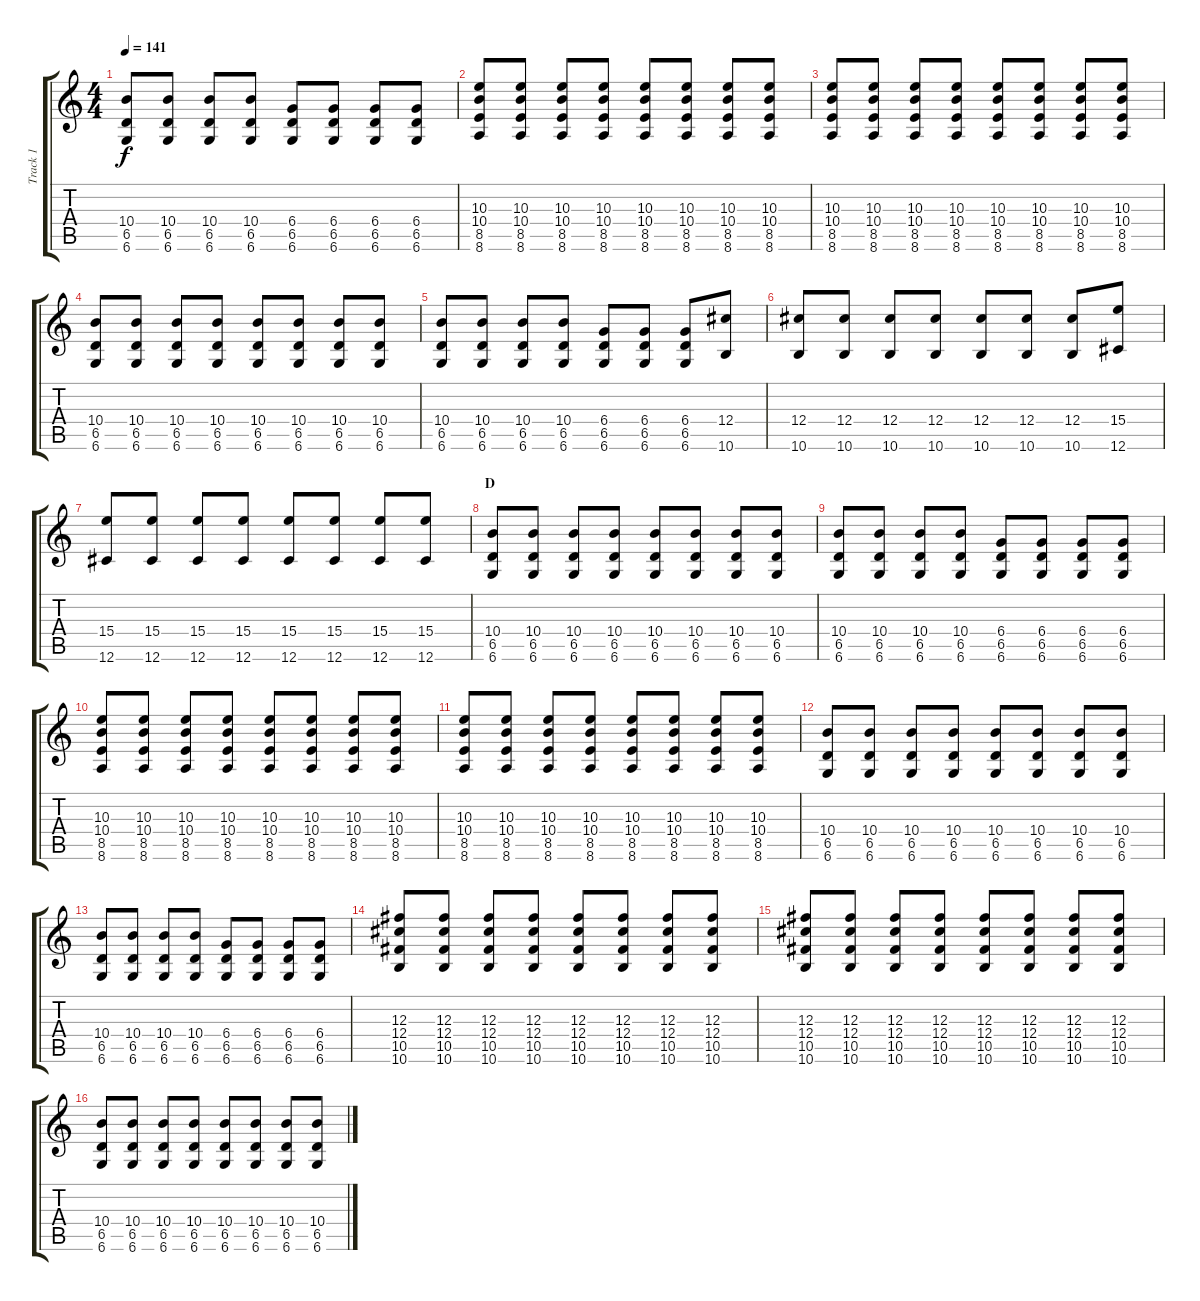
\track ("Track 1" "Track 1") {instrument distortionguitar}
\staff {score tabs}
\tuning (Eb4 Bb3 Gb3 Db3 Ab2 Db2) {hide}
\ts (4 4)
\tempo 141
\clef g2
\ks c
(10.4 6.5 6.6).8{dy f} (10.4 6.5 6.6).8 (10.4 6.5 6.6).8 (10.4 6.5 6.6).8 (6.4 6.5 6.6).8 (6.4 6.5 6.6).8 (6.4 6.5 6.6).8 (6.4 6.5 6.6).8 |
(10.3 10.4 8.5 8.6).8 (10.3 10.4 8.5 8.6).8 (10.3 10.4 8.5 8.6).8 (10.3 10.4 8.5 8.6).8 (10.3 10.4 8.5 8.6).8 (10.3 10.4 8.5 8.6).8 (10.3 10.4 8.5 8.6).8 (10.3 10.4 8.5 8.6).8 |
(10.3 10.4 8.5 8.6).8 (10.3 10.4 8.5 8.6).8 (10.3 10.4 8.5 8.6).8 (10.3 10.4 8.5 8.6).8 (10.3 10.4 8.5 8.6).8 (10.3 10.4 8.5 8.6).8 (10.3 10.4 8.5 8.6).8 (10.3 10.4 8.5 8.6).8 |
(10.4 6.5 6.6).8 (10.4 6.5 6.6).8 (10.4 6.5 6.6).8 (10.4 6.5 6.6).8 (10.4 6.5 6.6).8 (10.4 6.5 6.6).8 (10.4 6.5 6.6).8 (10.4 6.5 6.6).8 |
(10.4 6.5 6.6).8 (10.4 6.5 6.6).8 (10.4 6.5 6.6).8 (10.4 6.5 6.6).8 (6.4 6.5 6.6).8 (6.4 6.5 6.6).8 (6.4 6.5 6.6).8 (12.4 10.6).8 |
(12.4 10.6).8 (12.4 10.6).8 (12.4 10.6).8 (12.4 10.6).8 (12.4 10.6).8 (12.4 10.6).8 (12.4 10.6).8 (15.4 12.6).8 |
(15.4 12.6).8 (15.4 12.6).8 (15.4 12.6).8 (15.4 12.6).8 (15.4 12.6).8 (15.4 12.6).8 (15.4 12.6).8 (15.4 12.6).8 |
\section ("" "D")
(10.4 6.5 6.6).8 (10.4 6.5 6.6).8 (10.4 6.5 6.6).8 (10.4 6.5 6.6).8 (10.4 6.5 6.6).8 (10.4 6.5 6.6).8 (10.4 6.5 6.6).8 (10.4 6.5 6.6).8 |
(10.4 6.5 6.6).8 (10.4 6.5 6.6).8 (10.4 6.5 6.6).8 (10.4 6.5 6.6).8 (6.4 6.5 6.6).8 (6.4 6.5 6.6).8 (6.4 6.5 6.6).8 (6.4 6.5 6.6).8 |
(10.3 10.4 8.5 8.6).8 (10.3 10.4 8.5 8.6).8 (10.3 10.4 8.5 8.6).8 (10.3 10.4 8.5 8.6).8 (10.3 10.4 8.5 8.6).8 (10.3 10.4 8.5 8.6).8 (10.3 10.4 8.5 8.6).8 (10.3 10.4 8.5 8.6).8 |
(10.3 10.4 8.5 8.6).8 (10.3 10.4 8.5 8.6).8 (10.3 10.4 8.5 8.6).8 (10.3 10.4 8.5 8.6).8 (10.3 10.4 8.5 8.6).8 (10.3 10.4 8.5 8.6).8 (10.3 10.4 8.5 8.6).8 (10.3 10.4 8.5 8.6).8 |
(10.4 6.5 6.6).8 (10.4 6.5 6.6).8 (10.4 6.5 6.6).8 (10.4 6.5 6.6).8 (10.4 6.5 6.6).8 (10.4 6.5 6.6).8 (10.4 6.5 6.6).8 (10.4 6.5 6.6).8 |
(10.4 6.5 6.6).8 (10.4 6.5 6.6).8 (10.4 6.5 6.6).8 (10.4 6.5 6.6).8 (6.4 6.5 6.6).8 (6.4 6.5 6.6).8 (6.4 6.5 6.6).8 (6.4 6.5 6.6).8 |
(12.3 12.4 10.5 10.6).8 (12.3 12.4 10.5 10.6).8 (12.3 12.4 10.5 10.6).8 (12.3 12.4 10.5 10.6).8 (12.3 12.4 10.5 10.6).8 (12.3 12.4 10.5 10.6).8 (12.3 12.4 10.5 10.6).8 (12.3 12.4 10.5 10.6).8 |
(12.3 12.4 10.5 10.6).8 (12.3 12.4 10.5 10.6).8 (12.3 12.4 10.5 10.6).8 (12.3 12.4 10.5 10.6).8 (12.3 12.4 10.5 10.6).8 (12.3 12.4 10.5 10.6).8 (12.3 12.4 10.5 10.6).8 (12.3 12.4 10.5 10.6).8 |
(10.4 6.5 6.6).8 (10.4 6.5 6.6).8 (10.4 6.5 6.6).8 (10.4 6.5 6.6).8 (10.4 6.5 6.6).8 (10.4 6.5 6.6).8 (10.4 6.5 6.6).8 (10.4 6.5 6.6).8
